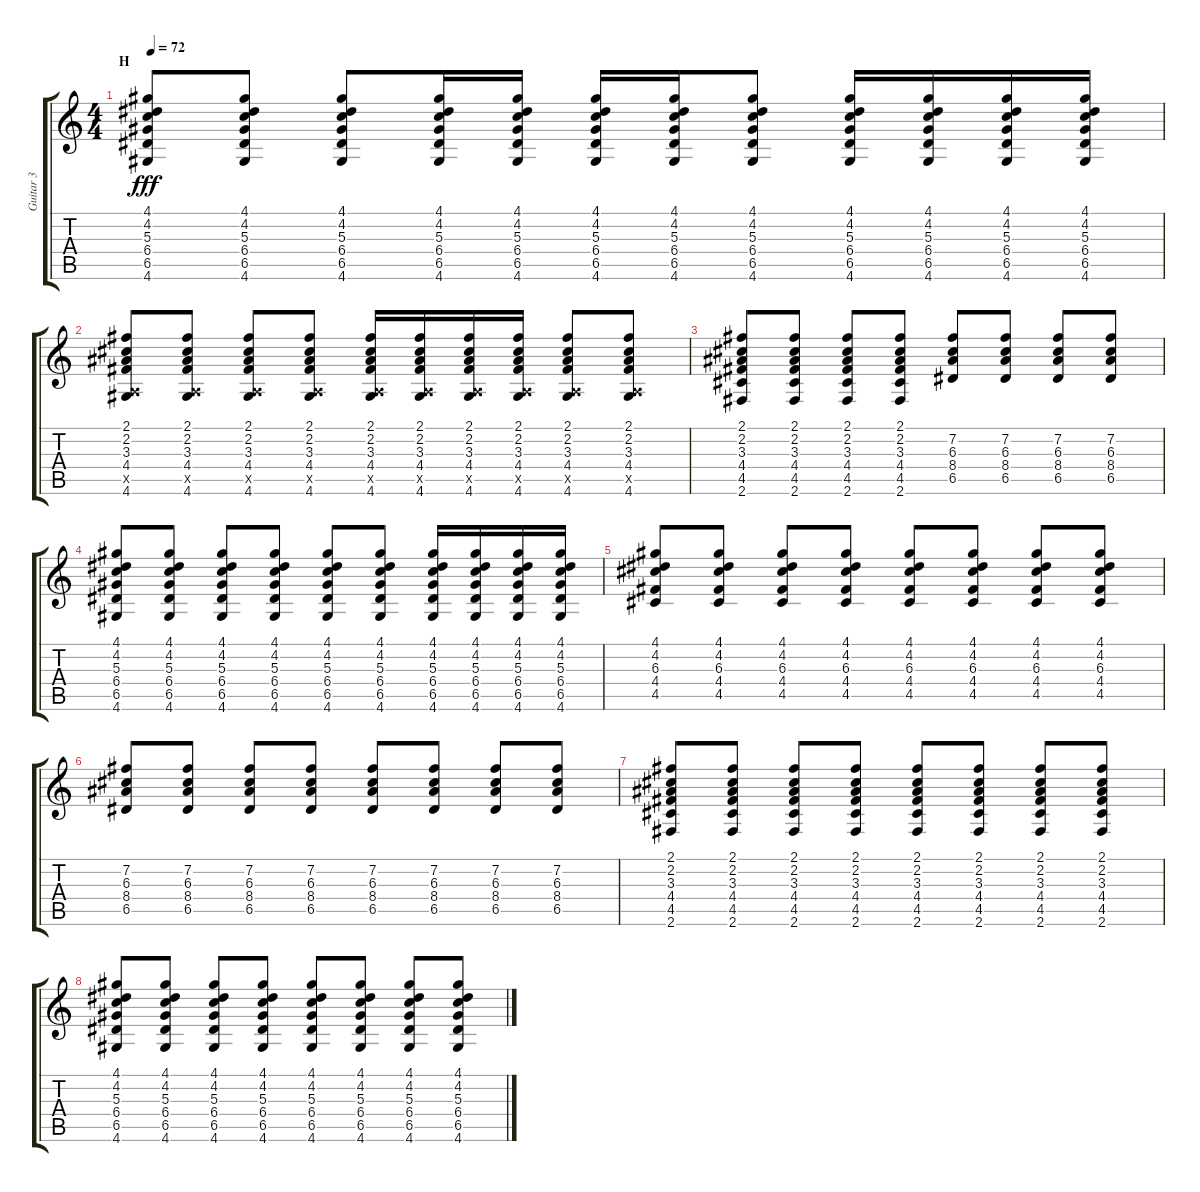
\track ("Guitar 3" "Guitar 3") {instrument electricguitarclean}
\staff {score tabs}
\tuning (E4 B3 G3 D3 A2 E2) {hide}
\ts (4 4)
\section ("" "H")
\tempo 72
\clef g2
\ks c
(4.1 4.2 5.3 6.4 6.5 4.6).8{dy fff} (4.1 4.2 5.3 6.4 6.5 4.6).8 (4.1 4.2 5.3 6.4 6.5 4.6).8 (4.1 4.2 5.3 6.4 6.5 4.6).16 (4.1 4.2 5.3 6.4 6.5 4.6).16 (4.1 4.2 5.3 6.4 6.5 4.6).16 (4.1 4.2 5.3 6.4 6.5 4.6).16 (4.1 4.2 5.3 6.4 6.5 4.6).8 (4.1 4.2 5.3 6.4 6.5 4.6).16 (4.1 4.2 5.3 6.4 6.5 4.6).16 (4.1 4.2 5.3 6.4 6.5 4.6).16 (4.1 4.2 5.3 6.4 6.5 4.6).16 |
(2.1 2.2 3.3 4.4 0.5{x} 4.6).8 (2.1 2.2 3.3 4.4 0.5{x} 4.6).8 (2.1 2.2 3.3 4.4 0.5{x} 4.6).8 (2.1 2.2 3.3 4.4 0.5{x} 4.6).8 (2.1 2.2 3.3 4.4 0.5{x} 4.6).16 (2.1 2.2 3.3 4.4 0.5{x} 4.6).16 (2.1 2.2 3.3 4.4 0.5{x} 4.6).16 (2.1 2.2 3.3 4.4 0.5{x} 4.6).16 (2.1 2.2 3.3 4.4 0.5{x} 4.6).8 (2.1 2.2 3.3 4.4 0.5{x} 4.6).8 |
(2.1 2.2 3.3 4.4 4.5 2.6).8 (2.1 2.2 3.3 4.4 4.5 2.6).8 (2.1 2.2 3.3 4.4 4.5 2.6).8 (2.1 2.2 3.3 4.4 4.5 2.6).8 (7.2 6.3 8.4 6.5).8 (7.2 6.3 8.4 6.5).8 (7.2 6.3 8.4 6.5).8 (7.2 6.3 8.4 6.5).8 |
(4.1 4.2 5.3 6.4 6.5 4.6).8 (4.1 4.2 5.3 6.4 6.5 4.6).8 (4.1 4.2 5.3 6.4 6.5 4.6).8 (4.1 4.2 5.3 6.4 6.5 4.6).8 (4.1 4.2 5.3 6.4 6.5 4.6).8 (4.1 4.2 5.3 6.4 6.5 4.6).8 (4.1 4.2 5.3 6.4 6.5 4.6).16 (4.1 4.2 5.3 6.4 6.5 4.6).16 (4.1 4.2 5.3 6.4 6.5 4.6).16 (4.1 4.2 5.3 6.4 6.5 4.6).16 |
(4.1 4.2 6.3 4.4 4.5).8 (4.1 4.2 6.3 4.4 4.5).8 (4.1 4.2 6.3 4.4 4.5).8 (4.1 4.2 6.3 4.4 4.5).8 (4.1 4.2 6.3 4.4 4.5).8 (4.1 4.2 6.3 4.4 4.5).8 (4.1 4.2 6.3 4.4 4.5).8 (4.1 4.2 6.3 4.4 4.5).8 |
(7.2 6.3 8.4 6.5).8 (7.2 6.3 8.4 6.5).8 (7.2 6.3 8.4 6.5).8 (7.2 6.3 8.4 6.5).8 (7.2 6.3 8.4 6.5).8 (7.2 6.3 8.4 6.5).8 (7.2 6.3 8.4 6.5).8 (7.2 6.3 8.4 6.5).8 |
(2.1 2.2 3.3 4.4 4.5 2.6).8 (2.1 2.2 3.3 4.4 4.5 2.6).8 (2.1 2.2 3.3 4.4 4.5 2.6).8 (2.1 2.2 3.3 4.4 4.5 2.6).8 (2.1 2.2 3.3 4.4 4.5 2.6).8 (2.1 2.2 3.3 4.4 4.5 2.6).8 (2.1 2.2 3.3 4.4 4.5 2.6).8 (2.1 2.2 3.3 4.4 4.5 2.6).8 |
(4.1 4.2 5.3 6.4 6.5 4.6).8 (4.1 4.2 5.3 6.4 6.5 4.6).8 (4.1 4.2 5.3 6.4 6.5 4.6).8 (4.1 4.2 5.3 6.4 6.5 4.6).8 (4.1 4.2 5.3 6.4 6.5 4.6).8 (4.1 4.2 5.3 6.4 6.5 4.6).8 (4.1 4.2 5.3 6.4 6.5 4.6).8 (4.1 4.2 5.3 6.4 6.5 4.6).8
